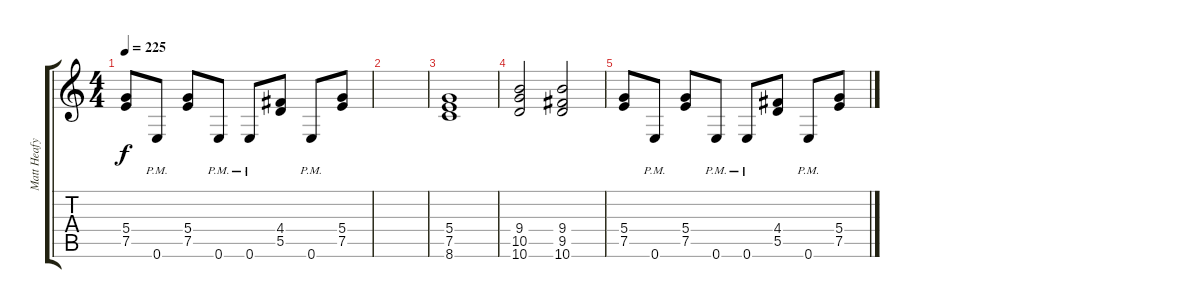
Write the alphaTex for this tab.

\track ("Matt Heafy Gtr. 2" "Matt Heafy") {instrument distortionguitar}
\staff {score tabs}
\tuning (E4 B3 G3 D3 A2 E2) {hide}
\ts (4 4)
\tempo 225
\clef g2
\ks c
(5.4 7.5).8{dy f} 0.6{pm}.8 (5.4 7.5).8 0.6{pm}.8 0.6{pm}.8 (4.4 5.5).8 0.6{pm}.8 (5.4 7.5).8 |
|
(5.4 7.5 8.6).1 |
(9.4 10.5 10.6).2 (9.4 9.5 10.6).2 |
(5.4 7.5).8 0.6{pm}.8 (5.4 7.5).8 0.6{pm}.8 0.6{pm}.8 (4.4 5.5).8 0.6{pm}.8 (5.4 7.5).8
